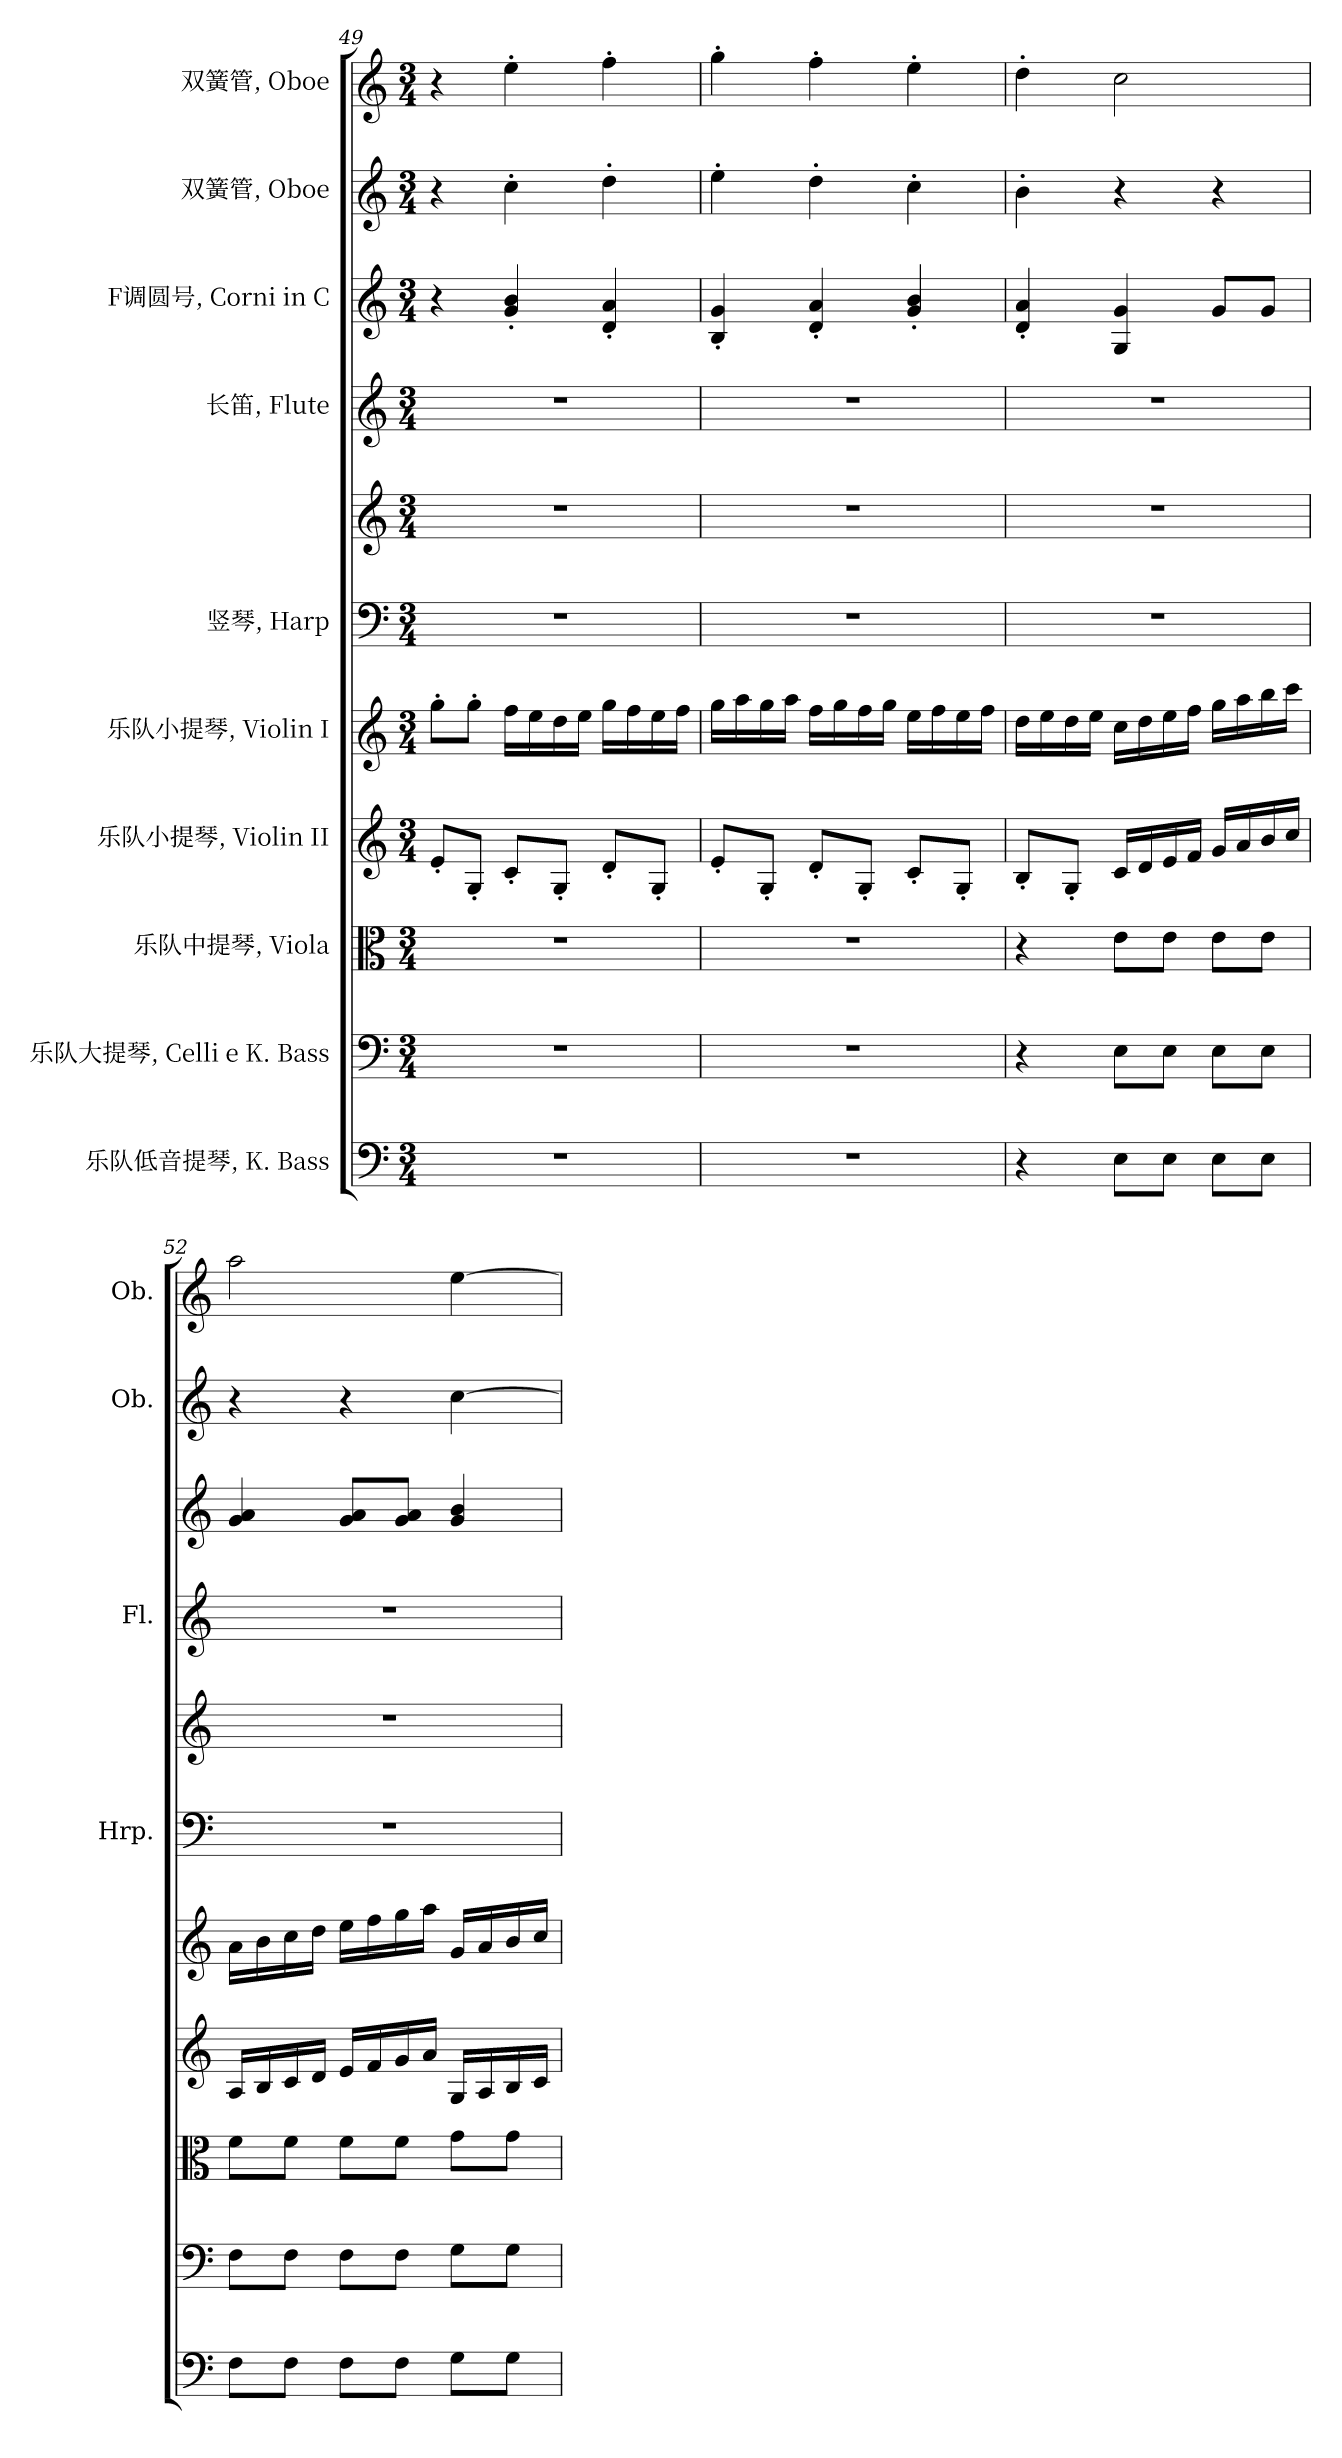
**kern	**kern	**kern	**kern	**kern	**kern	**kern	**kern	**kern	**kern	**kern
*part10	*part9	*part8	*part7	*part6	*part5	*part5	*part4	*part3	*part2	*part1
*staff11	*staff10	*staff9	*staff8	*staff7	*staff6	*staff5	*staff4	*staff3	*staff2	*staff1
*I"乐队低音提琴, K. Bass	*I"乐队大提琴, Celli e K. Bass	*I"乐队中提琴, Viola	*I"乐队小提琴, Violin II	*I"乐队小提琴, Violin I	*I"竖琴, Harp	*	*I"长笛, Flute	*I"F调圆号, Corni in C	*I"双簧管, Oboe	*I"双簧管, Oboe
*	*	*	*	*	*I'Hrp.	*	*I'Fl.	*	*I'Ob.	*I'Ob.
*clefF4	*clefF4	*clefC3	*clefG2	*clefG2	*clefF4	*clefG2	*clefG2	*clefG2	*clefG2	*clefG2
*ITrd7c12	*	*	*	*	*	*	*	*ITrd4c7	*	*
*k[]	*k[]	*k[]	*k[]	*k[]	*k[]	*k[]	*k[]	*k[b-]	*k[]	*k[]
*M3/4	*M3/4	*M3/4	*M3/4	*M3/4	*M3/4	*M3/4	*M3/4	*M3/4	*M3/4	*M3/4
=49	=49	=49	=49	=49	=49	=49	=49	=49	=49	=49
2.r	2.r	2.r	8e'/L	8gg'\L	2.r	2.r	2.r	4r	4r	4r
.	.	.	8G'/J	8gg'\J	.	.	.	.	.	.
.	.	.	8c'/L	16ff\LL	.	.	.	4c/' 4e/'	4cc'\	4ee'\
.	.	.	.	16ee\	.	.	.	.	.	.
.	.	.	8G'/J	16dd\	.	.	.	.	.	.
.	.	.	.	16ee\JJ	.	.	.	.	.	.
.	.	.	8d'/L	16gg\LL	.	.	.	4G/' 4d/'	4dd'\	4ff'\
.	.	.	.	16ff\	.	.	.	.	.	.
.	.	.	8G'/J	16ee\	.	.	.	.	.	.
.	.	.	.	16ff\JJ	.	.	.	.	.	.
=50	=50	=50	=50	=50	=50	=50	=50	=50	=50	=50
2.r	2.r	2.r	8e'/L	16gg\LL	2.r	2.r	2.r	4E/' 4c/'	4ee'\	4gg'\
.	.	.	.	16aa\	.	.	.	.	.	.
.	.	.	8G'/J	16gg\	.	.	.	.	.	.
.	.	.	.	16aa\JJ	.	.	.	.	.	.
.	.	.	8d'/L	16ff\LL	.	.	.	4G/' 4d/'	4dd'\	4ff'\
.	.	.	.	16gg\	.	.	.	.	.	.
.	.	.	8G'/J	16ff\	.	.	.	.	.	.
.	.	.	.	16gg\JJ	.	.	.	.	.	.
.	.	.	8c'/L	16ee\LL	.	.	.	4c/' 4e/'	4cc'\	4ee'\
.	.	.	.	16ff\	.	.	.	.	.	.
.	.	.	8G'/J	16ee\	.	.	.	.	.	.
.	.	.	.	16ff\JJ	.	.	.	.	.	.
!!LO:PB:g=z
=51	=51	=51	=51	=51	=51	=51	=51	=51	=51	=51
4r	4r	4r	8B'/L	16dd\LL	2.r	2.r	2.r	4G/' 4d/'	4b'\	4dd'\
.	.	.	.	16ee\	.	.	.	.	.	.
.	.	.	8G'/J	16dd\	.	.	.	.	.	.
.	.	.	.	16ee\JJ	.	.	.	.	.	.
8EE\L	8E\L	8e\L	16c/LL	16cc\LL	.	.	.	4C/ 4c/	4r	2cc\
.	.	.	16d/	16dd\	.	.	.	.	.	.
8EE\J	8E\J	8e\J	16e/	16ee\	.	.	.	.	.	.
.	.	.	16f/JJ	16ff\JJ	.	.	.	.	.	.
8EE\L	8E\L	8e\L	16g/LL	16gg\LL	.	.	.	8c/L	4r	.
.	.	.	16a/	16aa\	.	.	.	.	.	.
8EE\J	8E\J	8e\J	16b/	16bb\	.	.	.	8c/J	.	.
.	.	.	16cc/JJ	16ccc\JJ	.	.	.	.	.	.
=52	=52	=52	=52	=52	=52	=52	=52	=52	=52	=52
8FF\L	8F\L	8f\L	16A/LL	16a\LL	2.r	2.r	2.r	4c/ 4d/	4r	2aa\
.	.	.	16B/	16b\	.	.	.	.	.	.
8FF\J	8F\J	8f\J	16c/	16cc\	.	.	.	.	.	.
.	.	.	16d/JJ	16dd\JJ	.	.	.	.	.	.
8FF\L	8F\L	8f\L	16e/LL	16ee\LL	.	.	.	8c/ 8d/L	4r	.
.	.	.	16f/	16ff\	.	.	.	.	.	.
8FF\J	8F\J	8f\J	16g/	16gg\	.	.	.	8c/ 8d/J	.	.
.	.	.	16a/JJ	16aa\JJ	.	.	.	.	.	.
8GG\L	8G\L	8g\L	16G/LL	16g/LL	.	.	.	4c/ 4e/	[4cc\	[4ee\
.	.	.	16A/	16a/	.	.	.	.	.	.
8GG\J	8G\J	8g\J	16B/	16b/	.	.	.	.	.	.
.	.	.	16c/JJ	16cc/JJ	.	.	.	.	.	.
=	=	=	=	=	=	=	=	=	=	=
*-	*-	*-	*-	*-	*-	*-	*-	*-	*-	*-
